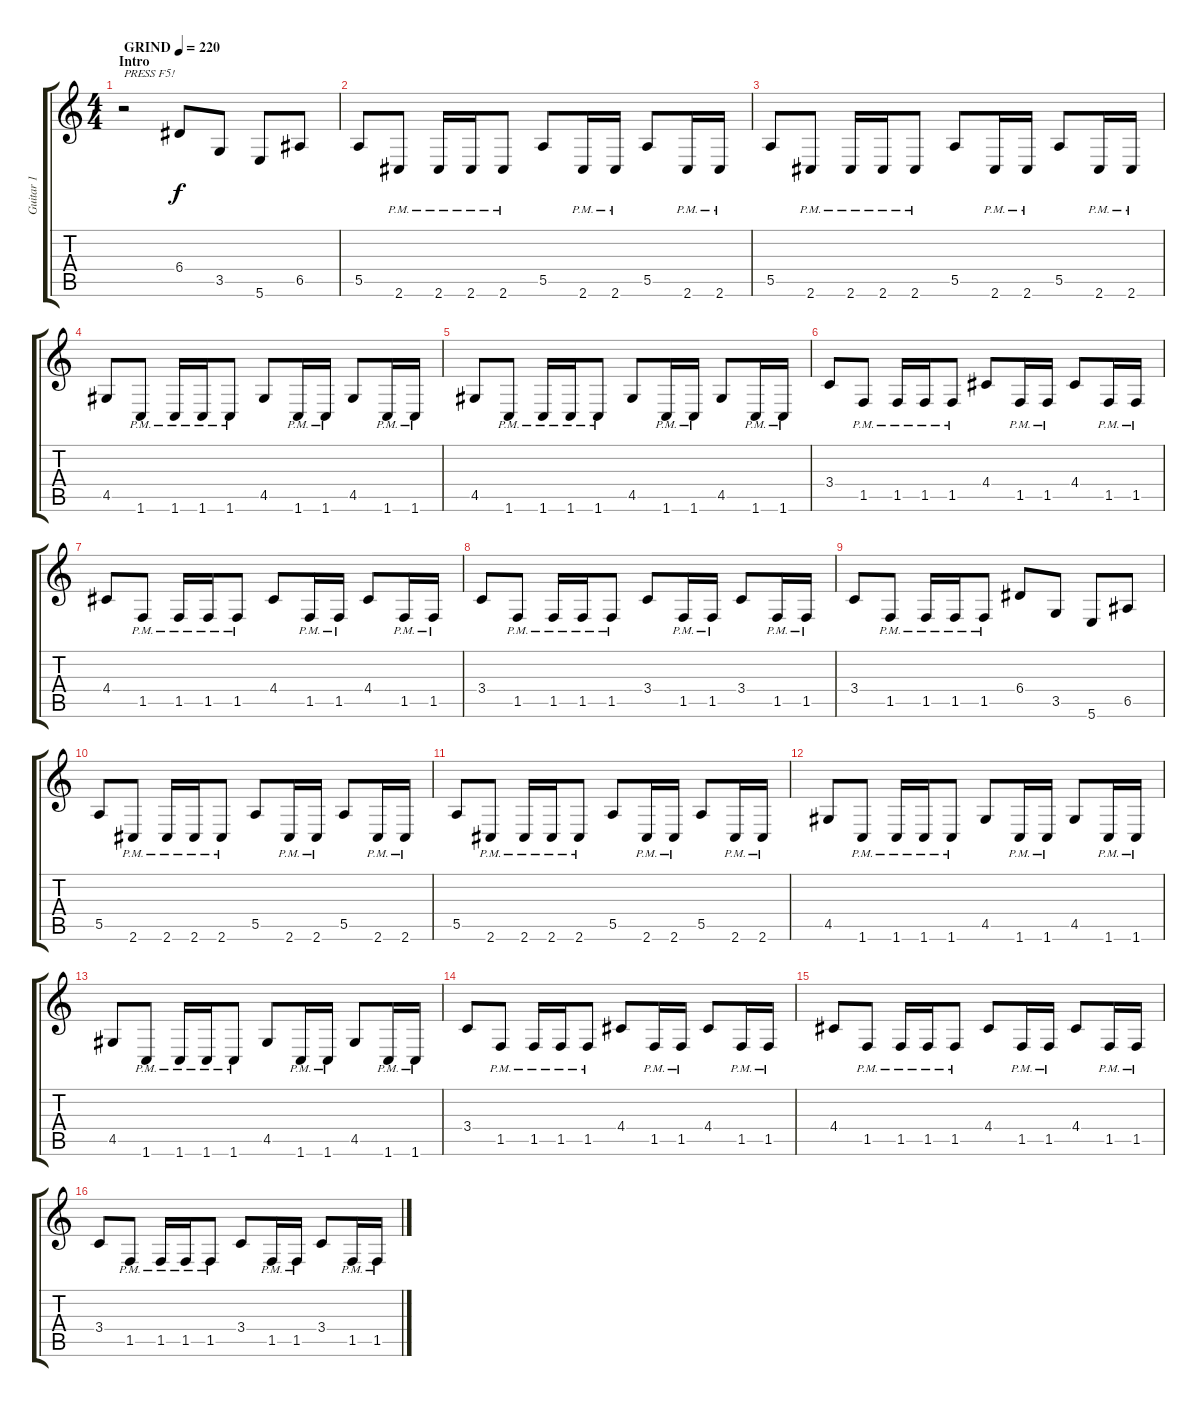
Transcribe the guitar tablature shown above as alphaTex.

\track ("Guitar 1" "Guitar 1") {instrument distortionguitar}
\staff {score tabs}
\tuning (B3 Gb3 D3 A2 E2 B1) {hide}
\ts (4 4)
\section ("" "Intro")
\tempo (220 "GRIND")
\clef g2
\ks c
r.2{txt "PRESS F5!" dy f instrument distortionguitar} 6.4.8 3.5.8 5.6.8 6.5.8 |
5.5.8 2.6{pm}.8 2.6{pm}.16 2.6{pm}.16 2.6{pm}.8 5.5.8 2.6{pm}.16 2.6{pm}.16 5.5.8 2.6{pm}.16 2.6{pm}.16 |
5.5.8 2.6{pm}.8 2.6{pm}.16 2.6{pm}.16 2.6{pm}.8 5.5.8 2.6{pm}.16 2.6{pm}.16 5.5.8 2.6{pm}.16 2.6{pm}.16 |
4.5.8 1.6{pm}.8 1.6{pm}.16 1.6{pm}.16 1.6{pm}.8 4.5.8 1.6{pm}.16 1.6{pm}.16 4.5.8 1.6{pm}.16 1.6{pm}.16 |
4.5.8 1.6{pm}.8 1.6{pm}.16 1.6{pm}.16 1.6{pm}.8 4.5.8 1.6{pm}.16 1.6{pm}.16 4.5.8 1.6{pm}.16 1.6{pm}.16 |
3.4.8 1.5{pm}.8 1.5{pm}.16 1.5{pm}.16 1.5{pm}.8 4.4.8 1.5{pm}.16 1.5{pm}.16 4.4.8 1.5{pm}.16 1.5{pm}.16 |
4.4.8 1.5{pm}.8 1.5{pm}.16 1.5{pm}.16 1.5{pm}.8 4.4.8 1.5{pm}.16 1.5{pm}.16 4.4.8 1.5{pm}.16 1.5{pm}.16 |
3.4.8 1.5{pm}.8 1.5{pm}.16 1.5{pm}.16 1.5{pm}.8 3.4.8 1.5{pm}.16 1.5{pm}.16 3.4.8 1.5{pm}.16 1.5{pm}.16 |
3.4.8 1.5{pm}.8 1.5{pm}.16 1.5{pm}.16 1.5{pm}.8 6.4.8 3.5.8 5.6.8 6.5.8 |
5.5.8 2.6{pm}.8 2.6{pm}.16 2.6{pm}.16 2.6{pm}.8 5.5.8 2.6{pm}.16 2.6{pm}.16 5.5.8 2.6{pm}.16 2.6{pm}.16 |
5.5.8 2.6{pm}.8 2.6{pm}.16 2.6{pm}.16 2.6{pm}.8 5.5.8 2.6{pm}.16 2.6{pm}.16 5.5.8 2.6{pm}.16 2.6{pm}.16 |
4.5.8 1.6{pm}.8 1.6{pm}.16 1.6{pm}.16 1.6{pm}.8 4.5.8 1.6{pm}.16 1.6{pm}.16 4.5.8 1.6{pm}.16 1.6{pm}.16 |
4.5.8 1.6{pm}.8 1.6{pm}.16 1.6{pm}.16 1.6{pm}.8 4.5.8 1.6{pm}.16 1.6{pm}.16 4.5.8 1.6{pm}.16 1.6{pm}.16 |
3.4.8 1.5{pm}.8 1.5{pm}.16 1.5{pm}.16 1.5{pm}.8 4.4.8 1.5{pm}.16 1.5{pm}.16 4.4.8 1.5{pm}.16 1.5{pm}.16 |
4.4.8 1.5{pm}.8 1.5{pm}.16 1.5{pm}.16 1.5{pm}.8 4.4.8 1.5{pm}.16 1.5{pm}.16 4.4.8 1.5{pm}.16 1.5{pm}.16 |
3.4.8 1.5{pm}.8 1.5{pm}.16 1.5{pm}.16 1.5{pm}.8 3.4.8 1.5{pm}.16 1.5{pm}.16 3.4.8 1.5{pm}.16 1.5{pm}.16
